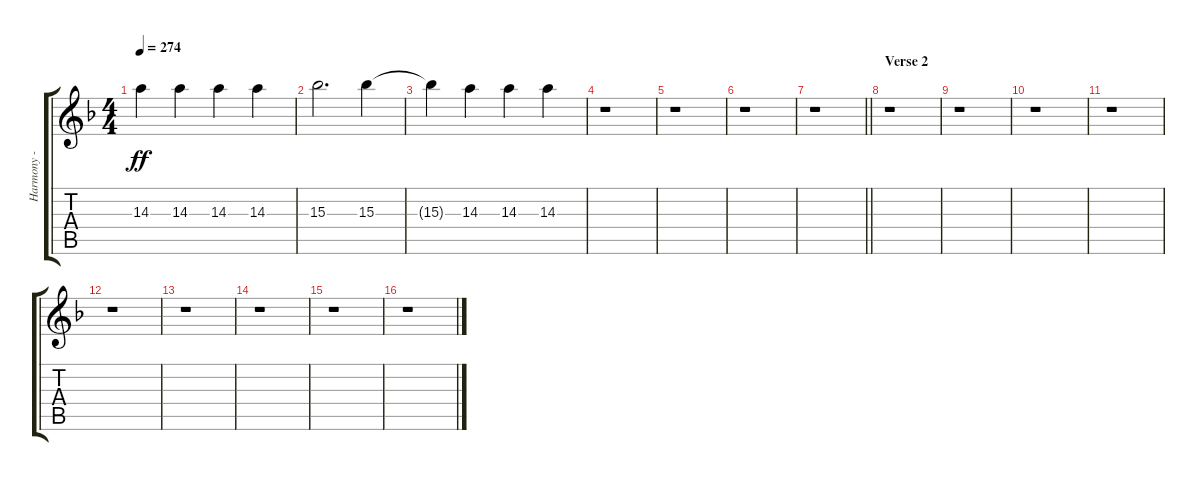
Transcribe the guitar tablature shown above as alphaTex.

\track ("Harmony - right" "Harmony - ") {instrument distortionguitar}
\staff {score tabs}
\tuning (E4 B3 G3 D3 A2 E2) {hide}
\ts (4 4)
\tempo 274
\clef g2
\ks dminor
14.3{t}.4{dy ff} 14.3.4 14.3.4 14.3.4 |
15.3.2{d} 15.3.4 |
15.3{t}.4 14.3.4 14.3.4 14.3.4 |
r.1 |
r.1 |
r.1 |
\barLineRight lightlight
r.1 |
\section ("" "Verse 2")
r.1 |
r.1 |
r.1 |
r.1 |
r.1 |
r.1 |
r.1 |
r.1 |
r.1
